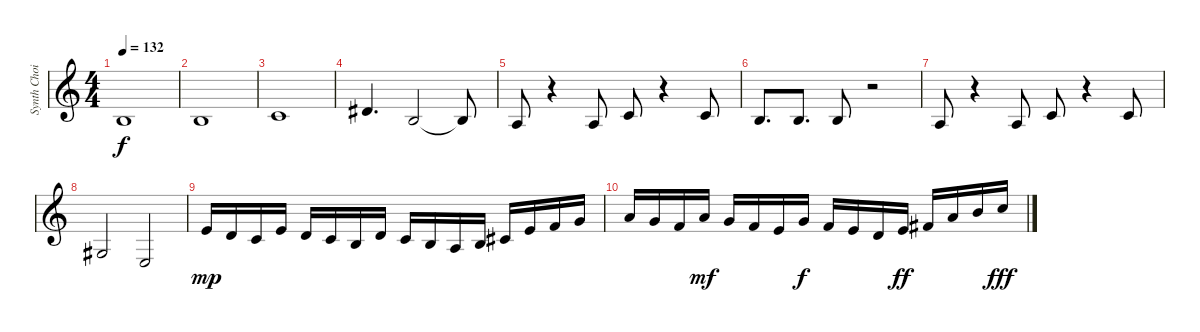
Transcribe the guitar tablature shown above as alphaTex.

\track ("Synth Choir Voice 2" "Synth Choi") {instrument choiraahs}
\staff {score}
\tuning (E4 B3 G3 D3 A2 E2 B1) {hide}
\ts (4 4)
\tempo 132
\clef g2
\ks c
0.2.1{dy f} |
0.2.1 |
1.2.1 |
4.2.4{d} 0.2.2 0.2{t}.8 |
2.3.8 r.4 2.3.8 1.2.8 r.4 1.2.8 |
0.2.8{d} 0.2.8{d} 0.2.8 r.2 |
2.3.8 r.4 2.3.8 1.2.8 r.4 1.2.8 |
1.3.2 2.4.2 |
0.1.16{dy mp} 3.2.16 1.2.16 0.1.16 3.2.16 1.2.16 0.2.16 3.2.16 1.2.16 0.2.16 2.3.16 0.2.16 2.2.16 0.1.16 1.1.16 3.1.16 |
5.1.16 3.1.16 1.1.16 5.1.16{dy mf} 3.1.16 1.1.16 0.1.16 3.1.16{dy f} 1.1.16 0.1.16 3.2.16 0.1.16{dy ff} 2.1.16 5.1.16 7.1.16 8.1.16{dy fff}
